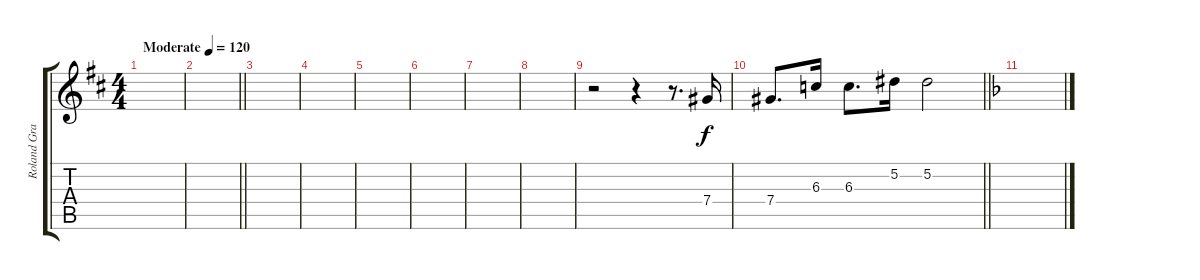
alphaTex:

\track ("Roland Grapow" "Roland Gra") {instrument distortionguitar}
\staff {score tabs}
\tuning (Eb4 Bb3 Gb3 Db3 Ab2 Eb2) {hide}
\ts (4 4)
\tempo (120 "Moderate")
\clef g2
\ks d
|
\barLineRight lightlight
|
|
|
|
|
|
|
r.2 r.4 r.8{d} 7.4.16 |
\barLineRight lightlight
7.4.8{d} 6.3.16 6.3.8{d} 5.2.16 5.2.2 |
\ks dminor
